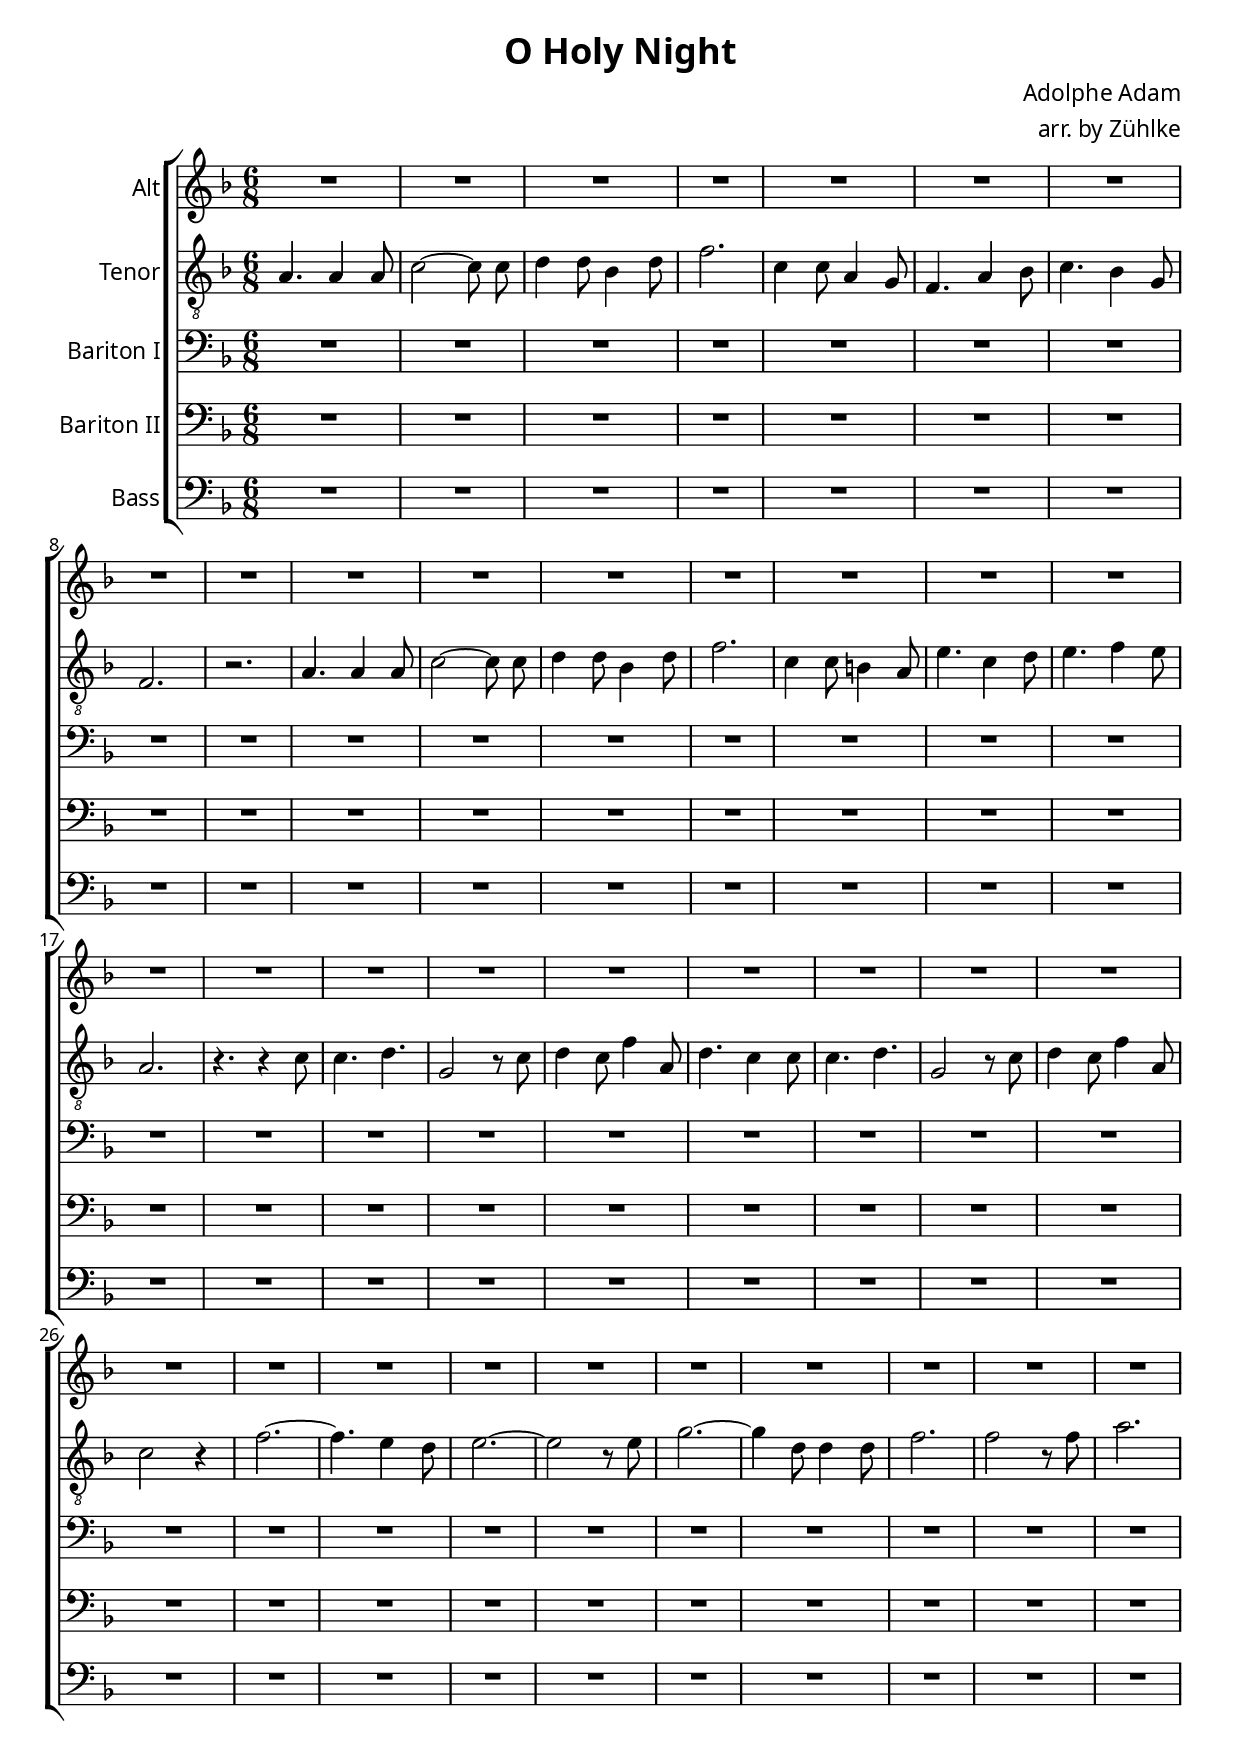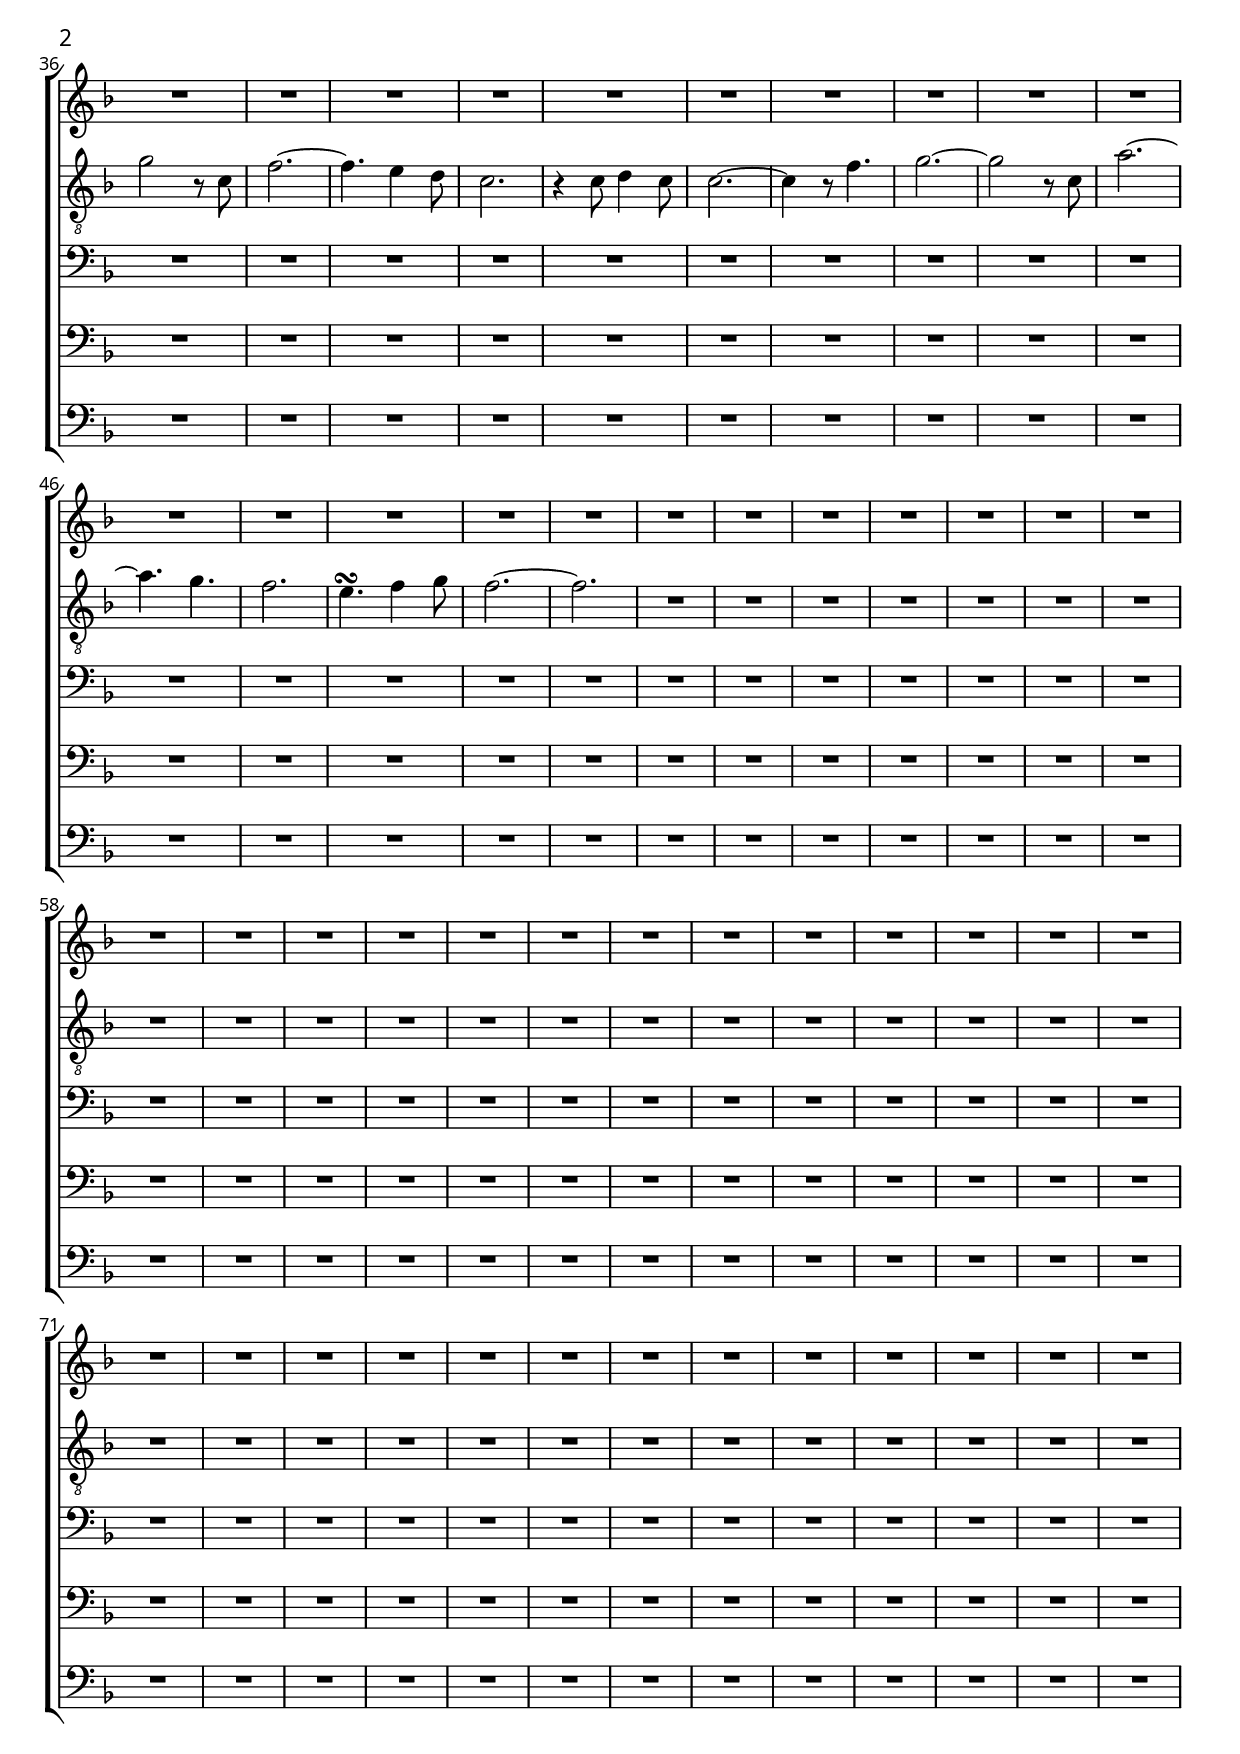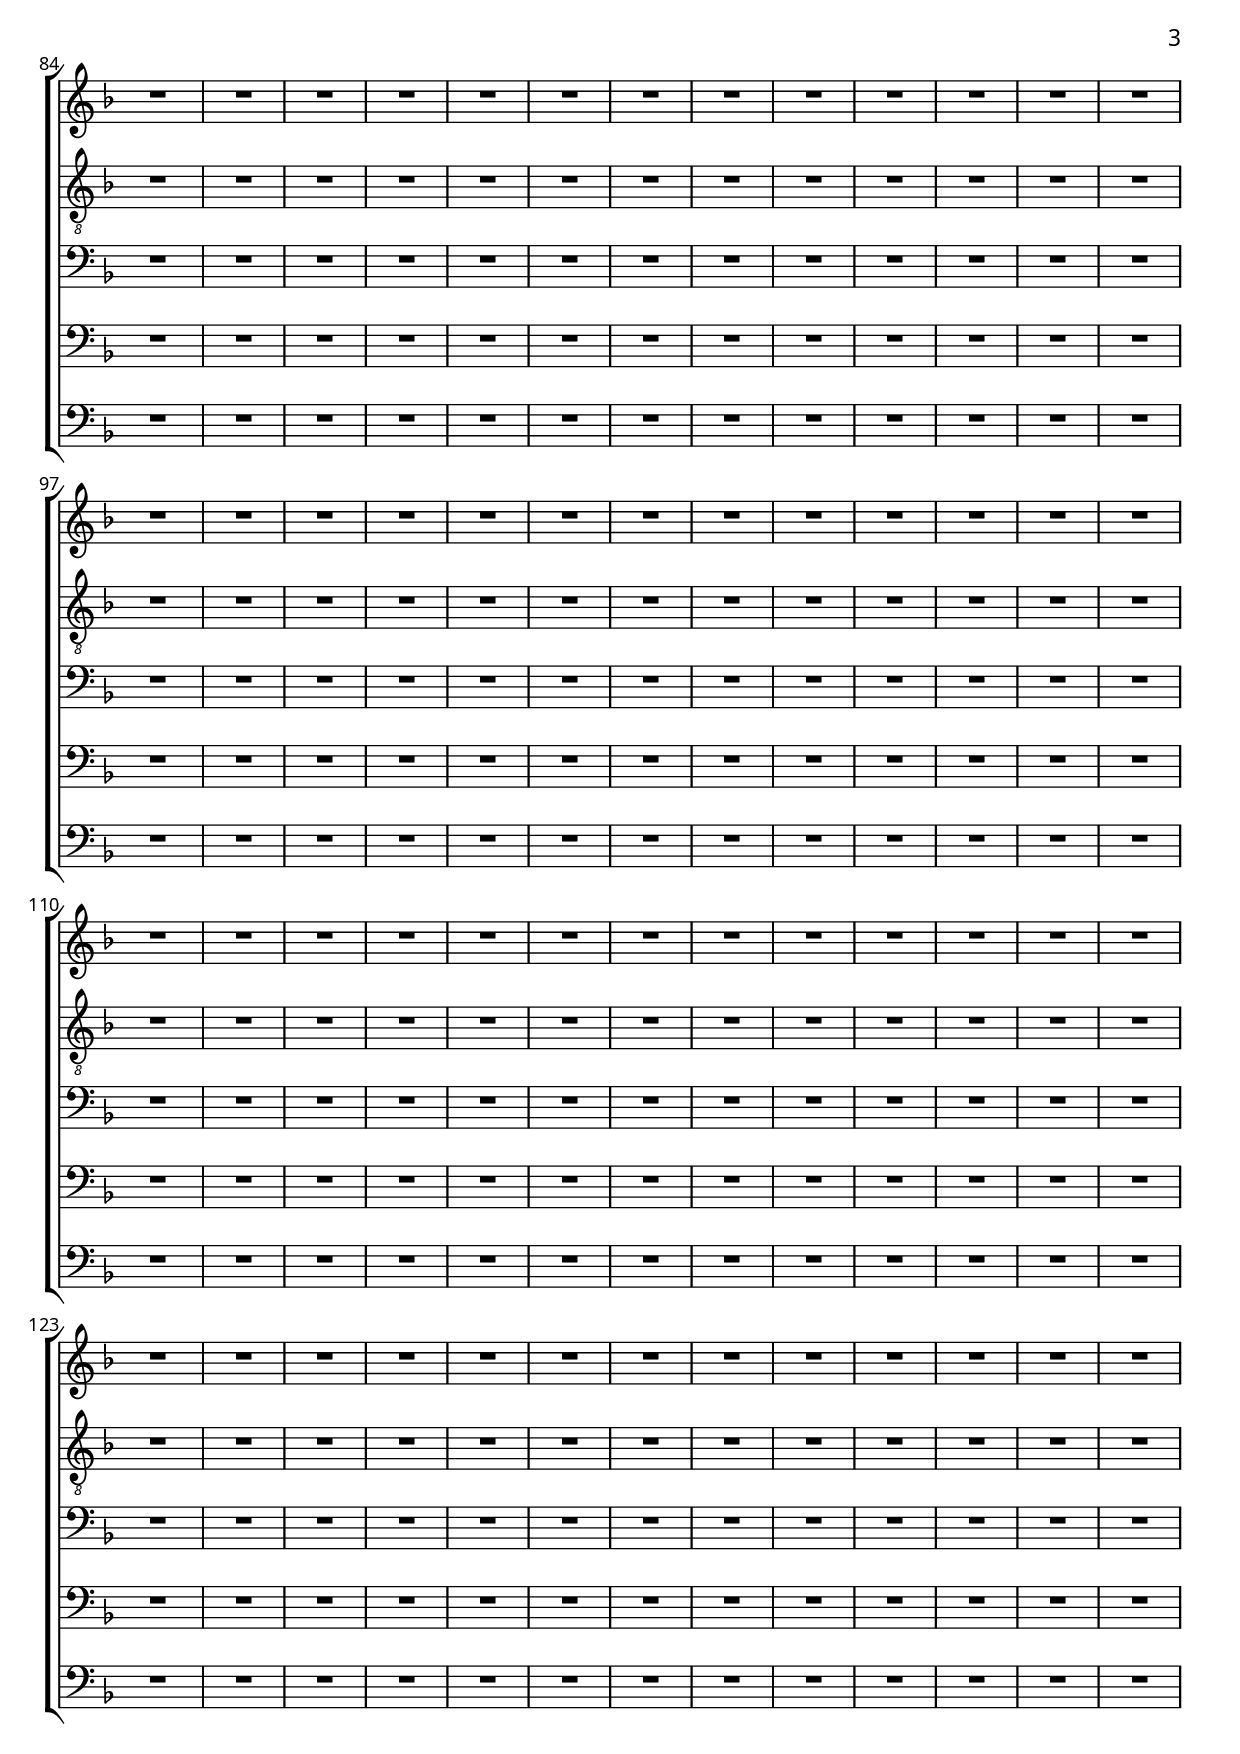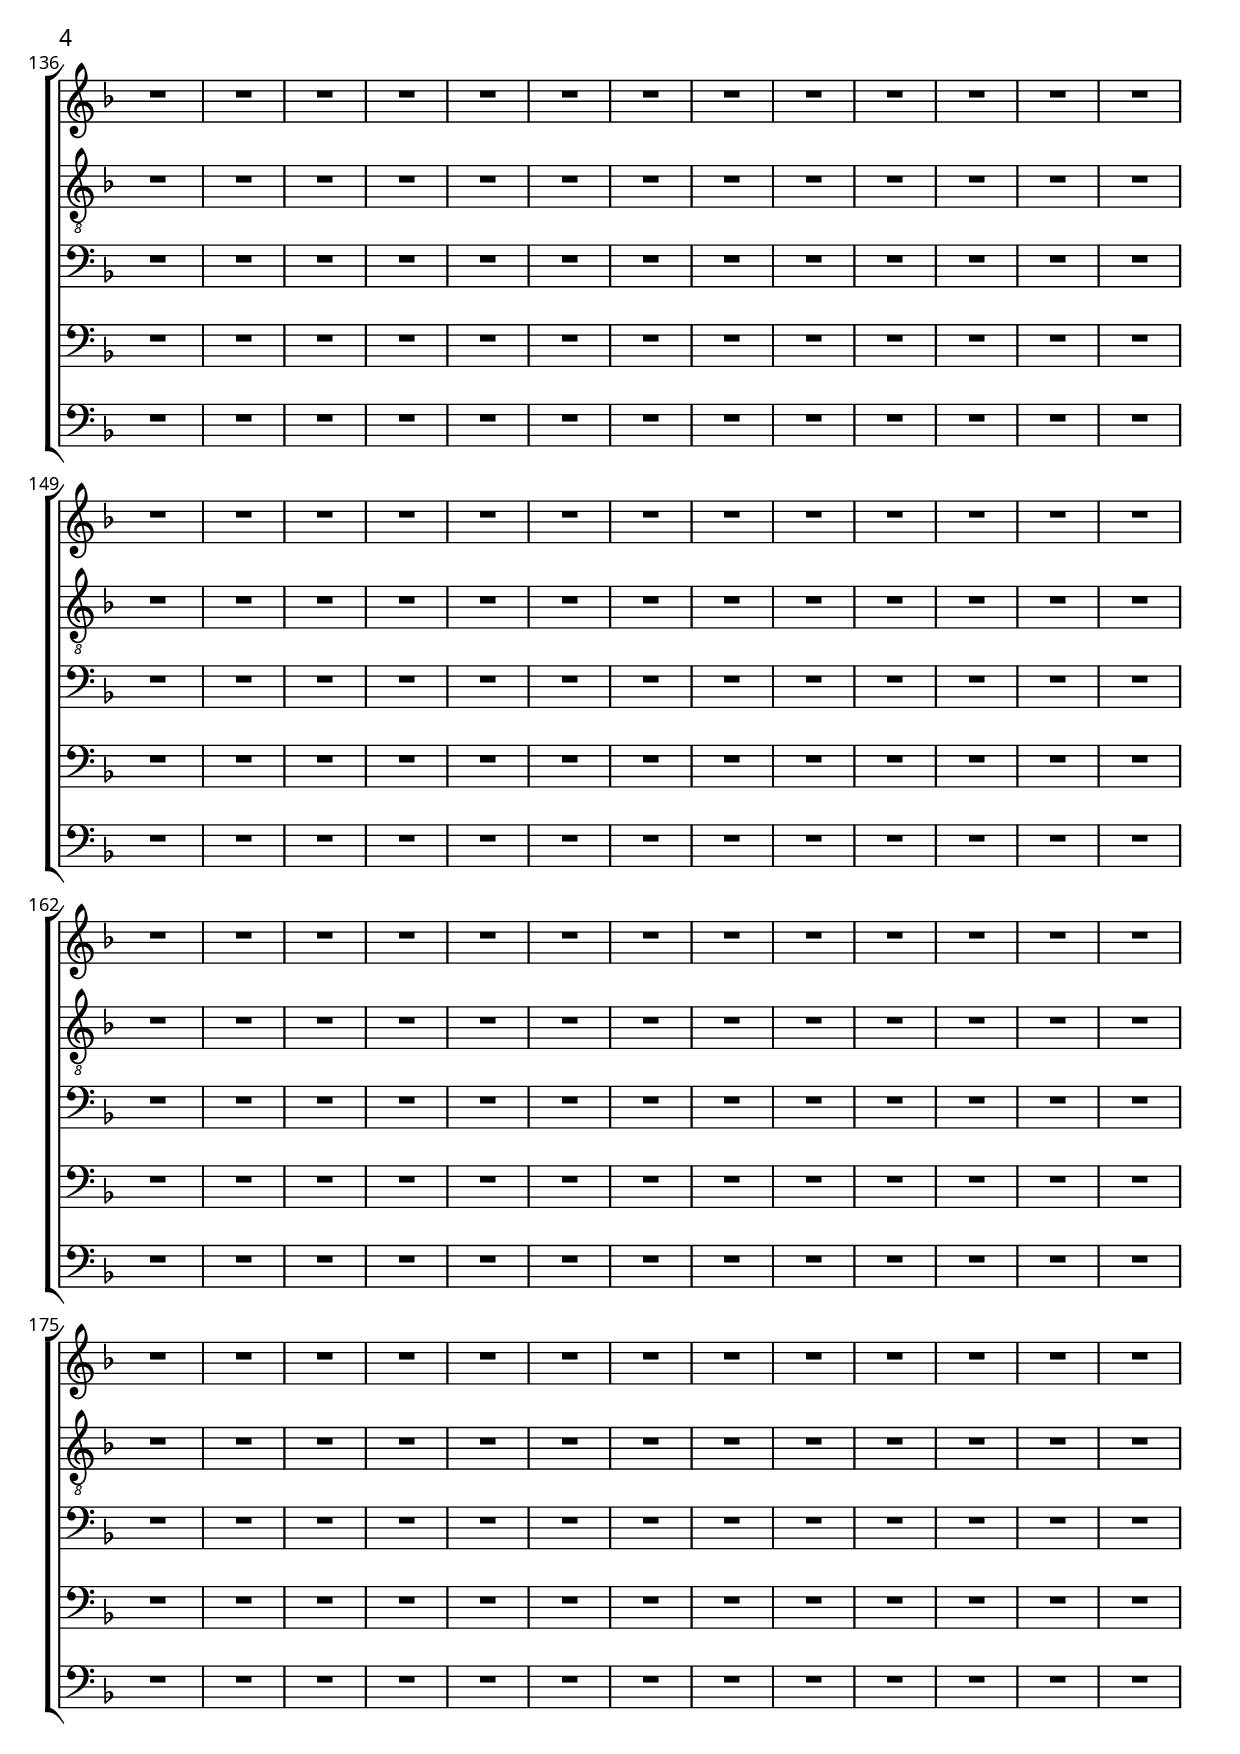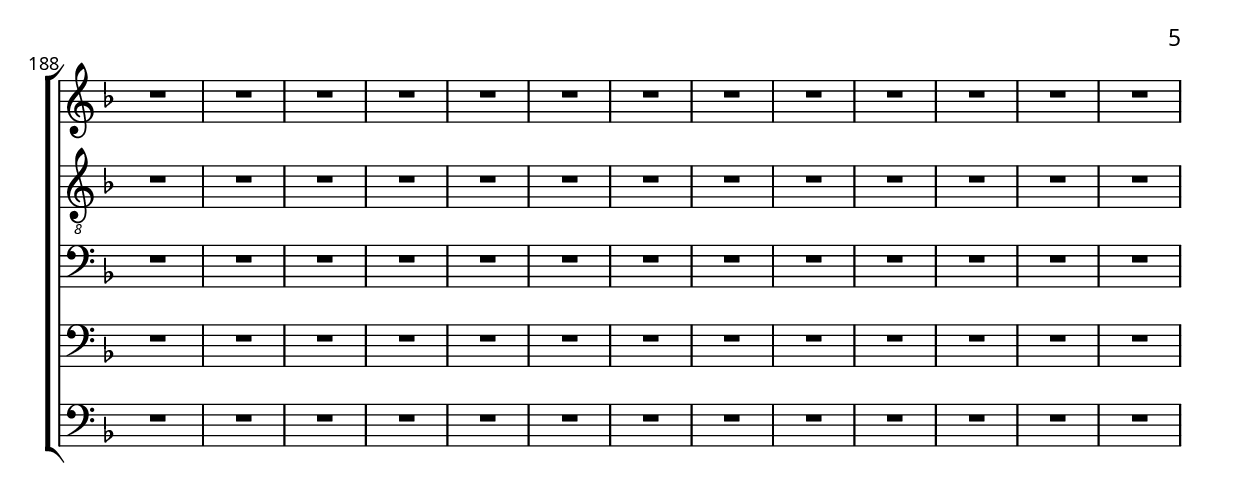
\version "2.16.2"
\language "deutsch"

\header {
    title = "O Holy Night"
    composer = "Adolphe Adam"
    arranger = "arr. by Zühlke"
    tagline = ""
}

\paper{
    #(set-paper-size "a4") 
    indent = 2\cm
    myStaffSize = #20
    fonts = #(make-pango-font-tree
        "Gentium Book Basic"
        "Corbel"
        "Consolas"
        (/ myStaffSize 20))
}

global = {
    \key f \major
    \time 6/8
    \autoBeamOff
    \override Staff.InstrumentName #'self-alignment-X = #RIGHT
} 


alt = \relative c' {
    \global
    R2.
    R2.
    R2.
    R2.
    R2.
    R2.
    R2.
    R2.
    R2.
    R2.
% 10 ---
    R2.
    R2.
    R2.
    R2.
    R2.
    R2.
    R2.
    R2.
    R2.
    R2.
% 20 ---
    R2.
    R2.
    R2.
    R2.
    R2.
    R2.
    R2.
    R2.
    R2.
    R2.
% 30 ---
    R2.
    R2.
    R2.
    R2.
    R2.
    R2.
    R2.
    R2.
    R2.
    R2.
% 40 ---
    R2.
    R2.
    R2.
    R2.
    R2.
    R2.
    R2.
    R2.
    R2.
    R2.
% 50 ---
    R2.
    R2.
    R2.
    R2.
    R2.
    R2.
    R2.
    R2.
    R2.
    R2.
% 60 ---
    R2.
    R2.
    R2.
    R2.
    R2.
    R2.
    R2.
    R2.
    R2.
    R2.
% 70 ---
    R2.
    R2.
    R2.
    R2.
    R2.
    R2.
    R2.
    R2.
    R2.
    R2.
% 80 ---
    R2.
    R2.
    R2.
    R2.
    R2.
    R2.
    R2.
    R2.
    R2.
    R2.
% 90 ---
    R2.
    R2.
    R2.
    R2.
    R2.
    R2.
    R2.
    R2.
    R2.
    R2.
% 100 ---
    R2.
    R2.
    R2.
    R2.
    R2.
    R2.
    R2.
    R2.
    R2.
    R2.
% 110 ---
    R2.
    R2.
    R2.
    R2.
    R2.
    R2.
    R2.
    R2.
    R2.
    R2.
% 120 ---
    R2.
    R2.
    R2.
    R2.
    R2.
    R2.
    R2.
    R2.
    R2.
    R2.
% 130 ---
    R2.
    R2.
    R2.
    R2.
    R2.
    R2.
    R2.
    R2.
    R2.
    R2.
% 140 ---
    R2.
    R2.
    R2.
    R2.
    R2.
    R2.
    R2.
    R2.
    R2.
    R2.
% 150 ---
    R2.
    R2.
    R2.
    R2.
    R2.
    R2.
    R2.
    R2.
    R2.
    R2.
% 160 ---
    R2.
    R2.
    R2.
    R2.
    R2.
    R2.
    R2.
    R2.
    R2.
    R2.
% 170 ---
    R2.
    R2.
    R2.
    R2.
    R2.
    R2.
    R2.
    R2.
    R2.
    R2.
% 180 ---
    R2.
    R2.
    R2.
    R2.
    R2.
    R2.
    R2.
    R2.
    R2.
    R2.
% 190 ---
    R2.
    R2.
    R2.
    R2.
    R2.
    R2.
    R2.
    R2.
    R2.
    R2.
% 200 ---
}

altText = \lyricmode {

}

tenor = \relative c' {
    \global
    a4. a4 a8
    c2 ~ c8 c8
    d4 d8 b4 d8
    f2. 
    c4 c8 a4 g8
    f4. a4 b8
    c4. b4 g8
    f2.
    r2.
    a4. a4 a8
% 10 ---
    c2 ~ c8 c8
    d4 d8 b4 d8
    f2. 
    c4 c8 h4 a8
    e'4. c4 d8
    e4. f4 e8
    a,2.
    r4. r4 c8
    c4. d4.
    g,2 r8 c8
% 20 ---
    d4 c8 f4 a,8
    d4. c4 c8
    c4. d4.
    g,2 r8 c8
    d4 c8 f4 a,8
    c2 r4
    f2. ~
    f4. e4 d8
    e2. ~
    e2 r8 e8
% 30 ---
    g2. ~
    g4 d8 d4 d8
    f2.
    f2 r8 f8
    a2.
    g2 r8 c,8
    f2. ~
    f4. e4 d8
    c2.
    r4 c8 d4 c8
% 40 ---
    c2. ~
    c4 r8 f4.
    g2. ~
    g2 r8 c,8
    a'2. ~
    a4. g4.
    f2.
    e4.\turn f4 g8
    f2. ~
    f2.
% 50 ---
    R2.
    R2.
    R2.
    R2.
    R2.
    R2.
    R2.
    R2.
    R2.
    R2.
% 60 ---
    R2.
    R2.
    R2.
    R2.
    R2.
    R2.
    R2.
    R2.
    R2.
    R2.
% 70 ---
    R2.
    R2.
    R2.
    R2.
    R2.
    R2.
    R2.
    R2.
    R2.
    R2.
% 80 ---
    R2.
    R2.
    R2.
    R2.
    R2.
    R2.
    R2.
    R2.
    R2.
    R2.
% 90 ---
    R2.
    R2.
    R2.
    R2.
    R2.
    R2.
    R2.
    R2.
    R2.
    R2.
% 100 ---
    R2.
    R2.
    R2.
    R2.
    R2.
    R2.
    R2.
    R2.
    R2.
    R2.
% 110 ---
    R2.
    R2.
    R2.
    R2.
    R2.
    R2.
    R2.
    R2.
    R2.
    R2.
% 120 ---
    R2.
    R2.
    R2.
    R2.
    R2.
    R2.
    R2.
    R2.
    R2.
    R2.
% 130 ---
    R2.
    R2.
    R2.
    R2.
    R2.
    R2.
    R2.
    R2.
    R2.
    R2.
% 140 ---
    R2.
    R2.
    R2.
    R2.
    R2.
    R2.
    R2.
    R2.
    R2.
    R2.
% 150 ---
    R2.
    R2.
    R2.
    R2.
    R2.
    R2.
    R2.
    R2.
    R2.
    R2.
% 160 ---
    R2.
    R2.
    R2.
    R2.
    R2.
    R2.
    R2.
    R2.
    R2.
    R2.
% 170 ---
    R2.
    R2.
    R2.
    R2.
    R2.
    R2.
    R2.
    R2.
    R2.
    R2.
% 180 ---
    R2.
    R2.
    R2.
    R2.
    R2.
    R2.
    R2.
    R2.
    R2.
    R2.
% 190 ---
    R2.
    R2.
    R2.
    R2.
    R2.
    R2.
    R2.
    R2.
    R2.
    R2.
% 200 ---
}

tenorText = \lyricmode {

}

baritonEins = \relative c {
    \global
    R2.
    R2.
    R2.
    R2.
    R2.
    R2.
    R2.
    R2.
    R2.
    R2.
% 10 ---
    R2.
    R2.
    R2.
    R2.
    R2.
    R2.
    R2.
    R2.
    R2.
    R2.
% 20 ---
    R2.
    R2.
    R2.
    R2.
    R2.
    R2.
    R2.
    R2.
    R2.
    R2.
% 30 ---
    R2.
    R2.
    R2.
    R2.
    R2.
    R2.
    R2.
    R2.
    R2.
    R2.
% 40 ---
    R2.
    R2.
    R2.
    R2.
    R2.
    R2.
    R2.
    R2.
    R2.
    R2.
% 50 ---
    R2.
    R2.
    R2.
    R2.
    R2.
    R2.
    R2.
    R2.
    R2.
    R2.
% 60 ---
    R2.
    R2.
    R2.
    R2.
    R2.
    R2.
    R2.
    R2.
    R2.
    R2.
% 70 ---
    R2.
    R2.
    R2.
    R2.
    R2.
    R2.
    R2.
    R2.
    R2.
    R2.
% 80 ---
    R2.
    R2.
    R2.
    R2.
    R2.
    R2.
    R2.
    R2.
    R2.
    R2.
% 90 ---
    R2.
    R2.
    R2.
    R2.
    R2.
    R2.
    R2.
    R2.
    R2.
    R2.
% 100 ---
    R2.
    R2.
    R2.
    R2.
    R2.
    R2.
    R2.
    R2.
    R2.
    R2.
% 110 ---
    R2.
    R2.
    R2.
    R2.
    R2.
    R2.
    R2.
    R2.
    R2.
    R2.
% 120 ---
    R2.
    R2.
    R2.
    R2.
    R2.
    R2.
    R2.
    R2.
    R2.
    R2.
% 130 ---
    R2.
    R2.
    R2.
    R2.
    R2.
    R2.
    R2.
    R2.
    R2.
    R2.
% 140 ---
    R2.
    R2.
    R2.
    R2.
    R2.
    R2.
    R2.
    R2.
    R2.
    R2.
% 150 ---
    R2.
    R2.
    R2.
    R2.
    R2.
    R2.
    R2.
    R2.
    R2.
    R2.
% 160 ---
    R2.
    R2.
    R2.
    R2.
    R2.
    R2.
    R2.
    R2.
    R2.
    R2.
% 170 ---
    R2.
    R2.
    R2.
    R2.
    R2.
    R2.
    R2.
    R2.
    R2.
    R2.
% 180 ---
    R2.
    R2.
    R2.
    R2.
    R2.
    R2.
    R2.
    R2.
    R2.
    R2.
% 190 ---
    R2.
    R2.
    R2.
    R2.
    R2.
    R2.
    R2.
    R2.
    R2.
    R2.
% 200 ---
}

baritonEinsText = \lyricmode {

}

baritonZwei = \relative c {
    \global
    R2.
    R2.
    R2.
    R2.
    R2.
    R2.
    R2.
    R2.
    R2.
    R2.
% 10 ---
    R2.
    R2.
    R2.
    R2.
    R2.
    R2.
    R2.
    R2.
    R2.
    R2.
% 20 ---
    R2.
    R2.
    R2.
    R2.
    R2.
    R2.
    R2.
    R2.
    R2.
    R2.
% 30 ---
    R2.
    R2.
    R2.
    R2.
    R2.
    R2.
    R2.
    R2.
    R2.
    R2.
% 40 ---
    R2.
    R2.
    R2.
    R2.
    R2.
    R2.
    R2.
    R2.
    R2.
    R2.
% 50 ---
    R2.
    R2.
    R2.
    R2.
    R2.
    R2.
    R2.
    R2.
    R2.
    R2.
% 60 ---
    R2.
    R2.
    R2.
    R2.
    R2.
    R2.
    R2.
    R2.
    R2.
    R2.
% 70 ---
    R2.
    R2.
    R2.
    R2.
    R2.
    R2.
    R2.
    R2.
    R2.
    R2.
% 80 ---
    R2.
    R2.
    R2.
    R2.
    R2.
    R2.
    R2.
    R2.
    R2.
    R2.
% 90 ---
    R2.
    R2.
    R2.
    R2.
    R2.
    R2.
    R2.
    R2.
    R2.
    R2.
% 100 ---
    R2.
    R2.
    R2.
    R2.
    R2.
    R2.
    R2.
    R2.
    R2.
    R2.
% 110 ---
    R2.
    R2.
    R2.
    R2.
    R2.
    R2.
    R2.
    R2.
    R2.
    R2.
% 120 ---
    R2.
    R2.
    R2.
    R2.
    R2.
    R2.
    R2.
    R2.
    R2.
    R2.
% 130 ---
    R2.
    R2.
    R2.
    R2.
    R2.
    R2.
    R2.
    R2.
    R2.
    R2.
% 140 ---
    R2.
    R2.
    R2.
    R2.
    R2.
    R2.
    R2.
    R2.
    R2.
    R2.
% 150 ---
    R2.
    R2.
    R2.
    R2.
    R2.
    R2.
    R2.
    R2.
    R2.
    R2.
% 160 ---
    R2.
    R2.
    R2.
    R2.
    R2.
    R2.
    R2.
    R2.
    R2.
    R2.
% 170 ---
    R2.
    R2.
    R2.
    R2.
    R2.
    R2.
    R2.
    R2.
    R2.
    R2.
% 180 ---
    R2.
    R2.
    R2.
    R2.
    R2.
    R2.
    R2.
    R2.
    R2.
    R2.
% 190 ---
    R2.
    R2.
    R2.
    R2.
    R2.
    R2.
    R2.
    R2.
    R2.
    R2.
% 200 ---
}

baritonZweiText = \lyricmode {

}

bass = \relative c, {
    \global
    R2.
    R2.
    R2.
    R2.
    R2.
    R2.
    R2.
    R2.
    R2.
    R2.
% 10 ---
    R2.
    R2.
    R2.
    R2.
    R2.
    R2.
    R2.
    R2.
    R2.
    R2.
% 20 ---
    R2.
    R2.
    R2.
    R2.
    R2.
    R2.
    R2.
    R2.
    R2.
    R2.
% 30 ---
    R2.
    R2.
    R2.
    R2.
    R2.
    R2.
    R2.
    R2.
    R2.
    R2.
% 40 ---
    R2.
    R2.
    R2.
    R2.
    R2.
    R2.
    R2.
    R2.
    R2.
    R2.
% 50 ---
    R2.
    R2.
    R2.
    R2.
    R2.
    R2.
    R2.
    R2.
    R2.
    R2.
% 60 ---
    R2.
    R2.
    R2.
    R2.
    R2.
    R2.
    R2.
    R2.
    R2.
    R2.
% 70 ---
    R2.
    R2.
    R2.
    R2.
    R2.
    R2.
    R2.
    R2.
    R2.
    R2.
% 80 ---
    R2.
    R2.
    R2.
    R2.
    R2.
    R2.
    R2.
    R2.
    R2.
    R2.
% 90 ---
    R2.
    R2.
    R2.
    R2.
    R2.
    R2.
    R2.
    R2.
    R2.
    R2.
% 100 ---
    R2.
    R2.
    R2.
    R2.
    R2.
    R2.
    R2.
    R2.
    R2.
    R2.
% 110 ---
    R2.
    R2.
    R2.
    R2.
    R2.
    R2.
    R2.
    R2.
    R2.
    R2.
% 120 ---
    R2.
    R2.
    R2.
    R2.
    R2.
    R2.
    R2.
    R2.
    R2.
    R2.
% 130 ---
    R2.
    R2.
    R2.
    R2.
    R2.
    R2.
    R2.
    R2.
    R2.
    R2.
% 140 ---
    R2.
    R2.
    R2.
    R2.
    R2.
    R2.
    R2.
    R2.
    R2.
    R2.
% 150 ---
    R2.
    R2.
    R2.
    R2.
    R2.
    R2.
    R2.
    R2.
    R2.
    R2.
% 160 ---
    R2.
    R2.
    R2.
    R2.
    R2.
    R2.
    R2.
    R2.
    R2.
    R2.
% 170 ---
    R2.
    R2.
    R2.
    R2.
    R2.
    R2.
    R2.
    R2.
    R2.
    R2.
% 180 ---
    R2.
    R2.
    R2.
    R2.
    R2.
    R2.
    R2.
    R2.
    R2.
    R2.
% 190 ---
    R2.
    R2.
    R2.
    R2.
    R2.
    R2.
    R2.
    R2.
    R2.
    R2.
% 200 ---
}

bassText = \lyricmode {

}

altStimme = \new Voice = "alt" \transpose f f { \alt }
tenorStimme = \new Voice = "tenor" \transpose f f { \tenor }
baritonEinsStimme = \new Voice = "baritonEins" \transpose f f { \baritonEins }
baritonZweiStimme = \new Voice = "baritonZwei" \transpose f f { \baritonZwei }
bassStimme = \new Voice = "bass" \transpose f f { \bass }

altSystem = \new Staff \with {
    midiInstrument = "flute"
    instrumentName = "Alt"
} {
    \clef "treble"
    \altStimme
}

tenorSystem = \new Staff \with {
    midiInstrument = "flute"
    instrumentName = "Tenor"
} {
    \clef "treble_8"
    \tenorStimme
}

baritonEinsSystem = \new Staff \with {
    midiInstrument = "flute"
    instrumentName = "Bariton I"
} {
    \clef "bass"
    \baritonEinsStimme
}

baritonZweiSystem = \new Staff \with {
    midiInstrument = "flute"
    instrumentName = "Bariton II"
} {
    \clef "bass"
    \baritonZweiStimme
}

bassSystem = \new Staff \with {
    midiInstrument = "flute"
    instrumentName = "Bass"
} {
    \clef "bass"
    \bassStimme
}

altSystemText = \new Lyrics \lyricsto "alt" \altText
tenorSystemText = \new Lyrics \lyricsto "tenor" \tenorText
baritonEinsSystemText = \new Lyrics \lyricsto "baritonEins" \baritonEinsText
baritonZweiSystemText = \new Lyrics \lyricsto "baritonZwei" \baritonZweiText
bassSystemText = \new Lyrics \lyricsto "bass" \bassText

akkolade = \new ChoirStaff <<
    \altSystem
    \altSystemText

    \tenorSystem
    \tenorSystemText

    \baritonEinsSystem
    \baritonEinsSystemText

    \baritonZweiSystem
    \baritonZweiSystemText
    
    \bassSystem
    \bassSystemText
>>

\score { 
    << \akkolade >>
    \layout { }
    \midi {
        \context {
          \Score
          tempoWholesPerMinute = #(ly:make-moment 80 4)
        }
    }
}